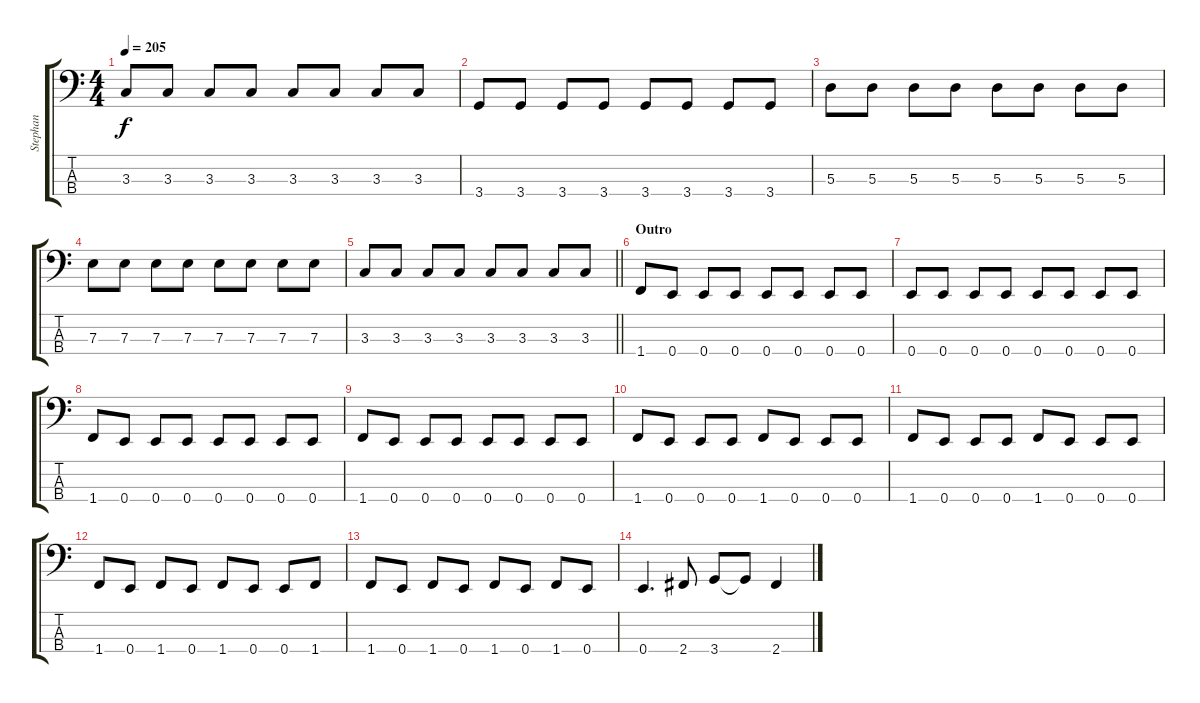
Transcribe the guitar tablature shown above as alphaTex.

\track ("Stephan" "Stephan") {instrument electricbasspick}
\staff {score tabs}
\tuning (G2 D2 A1 E1) {hide}
\ts (4 4)
\tempo 205
\clef f4
\ks c
3.3.8{dy f} 3.3.8 3.3.8 3.3.8 3.3.8 3.3.8 3.3.8 3.3.8 |
3.4.8 3.4.8 3.4.8 3.4.8 3.4.8 3.4.8 3.4.8 3.4.8 |
5.3.8 5.3.8 5.3.8 5.3.8 5.3.8 5.3.8 5.3.8 5.3.8 |
7.3.8 7.3.8 7.3.8 7.3.8 7.3.8 7.3.8 7.3.8 7.3.8 |
\barLineRight lightlight
3.3.8 3.3.8 3.3.8 3.3.8 3.3.8 3.3.8 3.3.8 3.3.8 |
\section ("" "Outro")
1.4.8 0.4.8 0.4.8 0.4.8 0.4.8 0.4.8 0.4.8 0.4.8 |
0.4.8 0.4.8 0.4.8 0.4.8 0.4.8 0.4.8 0.4.8 0.4.8 |
1.4.8 0.4.8 0.4.8 0.4.8 0.4.8 0.4.8 0.4.8 0.4.8 |
1.4.8 0.4.8 0.4.8 0.4.8 0.4.8 0.4.8 0.4.8 0.4.8 |
1.4.8 0.4.8 0.4.8 0.4.8 1.4.8 0.4.8 0.4.8 0.4.8 |
1.4.8 0.4.8 0.4.8 0.4.8 1.4.8 0.4.8 0.4.8 0.4.8 |
1.4.8 0.4.8 1.4.8 0.4.8 1.4.8 0.4.8 0.4.8 1.4.8 |
1.4.8 0.4.8 1.4.8 0.4.8 1.4.8 0.4.8 1.4.8 0.4.8 |
0.4.4{d} 2.4.8 3.4.8 3.4{t}.8 2.4.4
